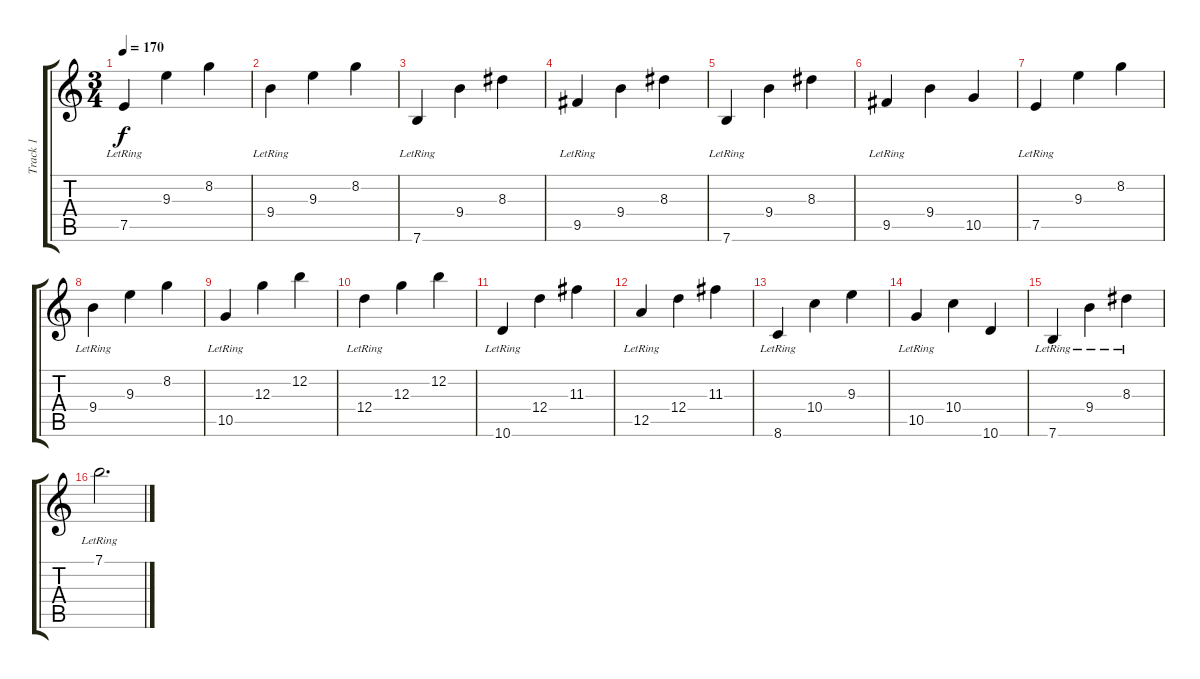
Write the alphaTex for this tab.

\track ("Track 1" "Track 1") {instrument acousticguitarsteel}
\staff {score tabs}
\tuning (E4 B3 G3 D3 A2 E2) {hide}
\ts (3 4)
\tempo 170
\clef g2
\ks c
7.5{lr}.4{dy f} 9.3.4 8.2.4 |
9.4{lr}.4 9.3.4 8.2.4 |
7.6{lr}.4 9.4.4 8.3.4 |
9.5{lr}.4 9.4.4 8.3.4 |
7.6{lr}.4 9.4.4 8.3.4 |
9.5{lr}.4 9.4.4 10.5.4 |
7.5{lr}.4 9.3.4 8.2.4 |
9.4{lr}.4 9.3.4 8.2.4 |
10.5{lr}.4 12.3.4 12.2.4 |
12.4{lr}.4 12.3.4 12.2.4 |
10.6{lr}.4 12.4.4 11.3.4 |
12.5{lr}.4 12.4.4 11.3.4 |
8.6{lr}.4 10.4.4 9.3.4 |
10.5{lr}.4 10.4.4 10.6.4 |
7.6{lr}.4 9.4{lr}.4 8.3{lr}.4 |
7.1{lr}.2{d}
